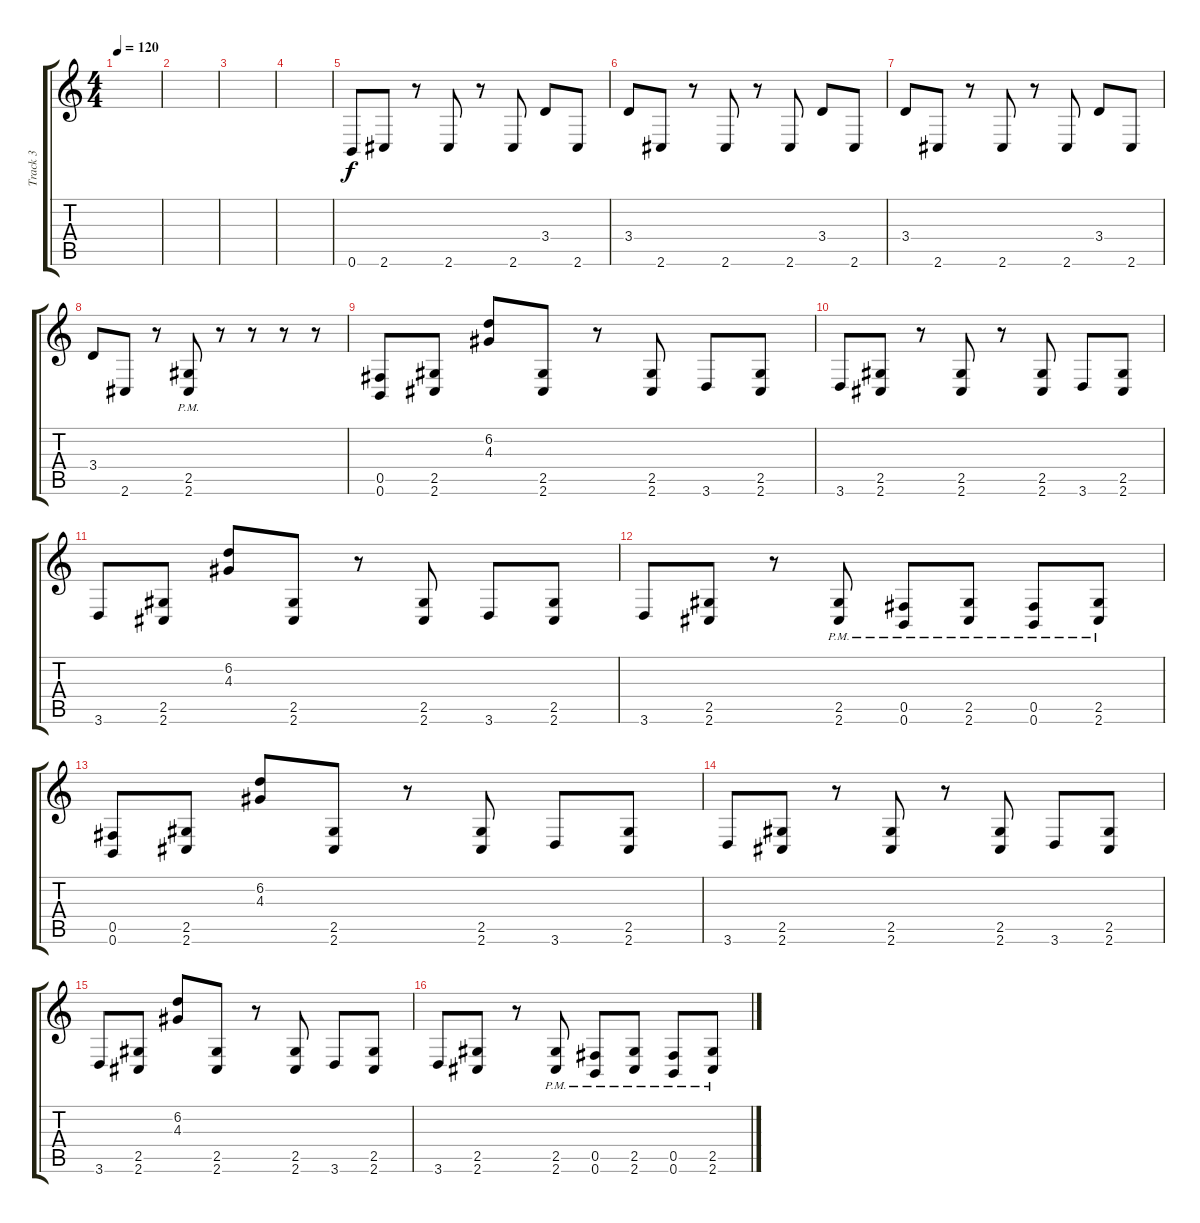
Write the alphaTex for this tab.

\track ("Track 3" "Track 3") {instrument distortionguitar}
\staff {score tabs}
\tuning (Db4 Ab3 E3 B2 Gb2 B1) {hide}
\ts (4 4)
\tempo 120
\clef g2
\ks c
|
|
|
|
0.6.8 2.6.8 r.8 2.6.8 r.8 2.6.8 3.4.8 2.6.8 |
3.4.8 2.6.8 r.8 2.6.8 r.8 2.6.8 3.4.8 2.6.8 |
3.4.8 2.6.8 r.8 2.6.8 r.8 2.6.8 3.4.8 2.6.8 |
3.4.8 2.6.8 r.8 (2.5 2.6{pm}).8 r.8 r.8 r.8 r.8 |
(0.5 0.6).8 (2.5 2.6).8 (6.2 4.3).8 (2.5 2.6).8 r.8 (2.5 2.6).8 3.6.8 (2.5 2.6).8 |
3.6.8 (2.5 2.6).8 r.8 (2.5 2.6).8 r.8 (2.5 2.6).8 3.6.8 (2.5 2.6).8 |
3.6.8 (2.5 2.6).8 (6.2 4.3).8 (2.5 2.6).8 r.8 (2.5 2.6).8 3.6.8 (2.5 2.6).8 |
3.6.8 (2.5 2.6).8 r.8 (2.5{pm} 2.6).8 (0.5{pm} 0.6).8 (2.5{pm} 2.6).8 (0.5{pm} 0.6).8 (2.5{pm} 2.6).8 |
(0.5 0.6).8 (2.5 2.6).8 (6.2 4.3).8 (2.5 2.6).8 r.8 (2.5 2.6).8 3.6.8 (2.5 2.6).8 |
3.6.8 (2.5 2.6).8 r.8 (2.5 2.6).8 r.8 (2.5 2.6).8 3.6.8 (2.5 2.6).8 |
3.6.8 (2.5 2.6).8 (6.2 4.3).8 (2.5 2.6).8 r.8 (2.5 2.6).8 3.6.8 (2.5 2.6).8 |
3.6.8 (2.5 2.6).8 r.8 (2.5{pm} 2.6).8 (0.5{pm} 0.6).8 (2.5{pm} 2.6).8 (0.5{pm} 0.6).8 (2.5{pm} 2.6).8
